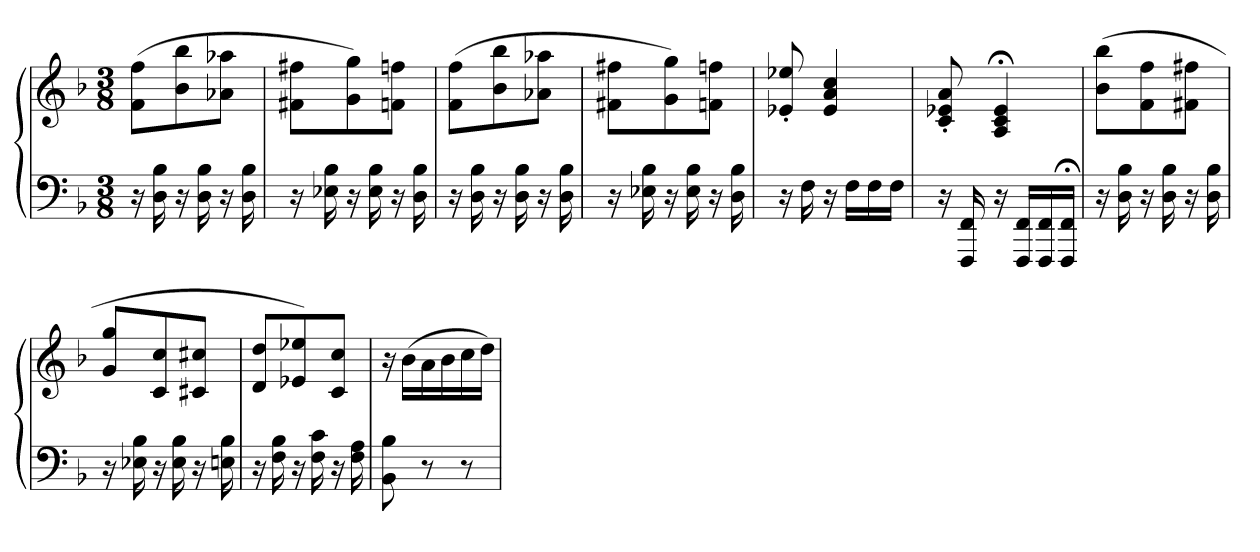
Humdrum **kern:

**kern	**kern
*part1	*part1
*staff2	*staff1
*clefF4	*clefG2
*k[b-]	*k[b-]
*M3/8	*M3/8
=	=
16r	(8f 8ffL
16D 16B-	.
16r	8b- 8bb-
16D 16B-	.
16r	8a-X 8aa-XJ
16D 16B-	.
=	=
16r	8f#X 8ff#XL
16E-X 16B-	.
16r	8g 8gg)
16E- 16B-	.
16r	8fn 8ffnJ
16D 16B-	.
=	=
16r	(8f 8ffL
16D 16B-	.
16r	8b- 8bb-
16D 16B-	.
16r	8a-X 8aa-XJ
16D 16B-	.
=	=
16r	8f#X 8ff#XL
16E-X 16B-	.
16r	8g 8gg)
16E- 16B-	.
16r	8fn 8ffnJ
16D 16B-	.
=	=
16r	8e-X' 8ee-X'
16F	.
16r	4e- 4a 4cc
16FLL	.
16F	.
16FJJ	.
=	=
16r	8c' 8e-X' 8a'
16FFF 16FF	.
16r	4A;< 4c;< 4e-;<
16FFF 16FFLL	.
16FFF 16FF	.
16FFF;< 16FF;<JJ	.
=	=
16r	(8b- 8bb-L
16D 16B-	.
16r	8f 8ff
16D 16B-	.
16r	8f#X 8ff#XJ
16D 16B-	.
=	=
16r	8g 8ggL
16E-X 16B-	.
16r	8c 8cc
16E- 16B-	.
16r	8c#X 8cc#XJ
16En 16B-	.
=	=
16r	8d 8ddL
16F 16B-	.
16r	8e-X 8ee-X)
16F 16c	.
16r	8c 8ccJ
16F 16A	.
=	=
8BB- 8B-	16r
.	(16b-LL
8r	16a
.	16b-
8r	16cc
.	16ddJJ)
=	=
*-	*-
